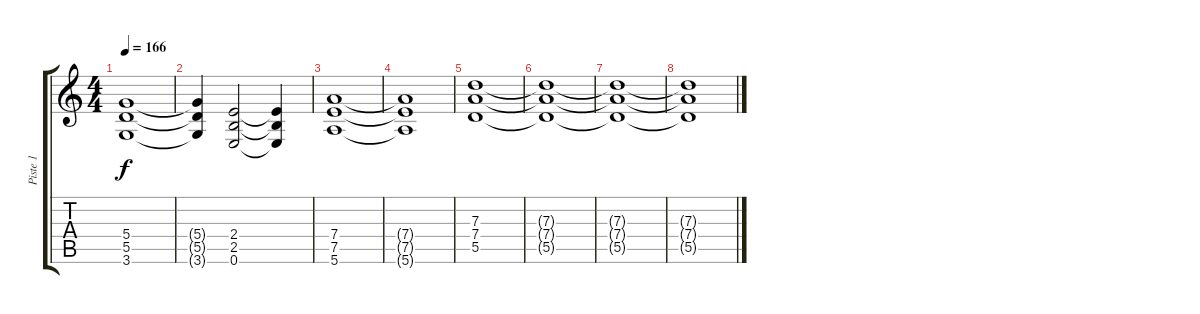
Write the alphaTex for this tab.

\track ("Piste 1" "Piste 1") {instrument distortionguitar}
\staff {score tabs}
\tuning (E4 B3 G3 D3 A2 E2) {hide}
\ts (4 4)
\tempo 166
\clef g2
\ks c
(5.4 5.5 3.6).1{dy f} |
(5.4{t} 5.5{t} 3.6{t}).4 (2.4 2.5 0.6).2 (2.4{t} 2.5{t} 0.6{t}).4 |
(7.4 7.5 5.6).1 |
(7.4{t} 7.5{t} 5.6{t}).1 |
(7.3 7.4 5.5).1 |
(7.3{t} 7.4{t} 5.5{t}).1 |
(7.3{t} 7.4{t} 5.5{t}).1 |
(7.3{t} 7.4{t} 5.5{t}).1
